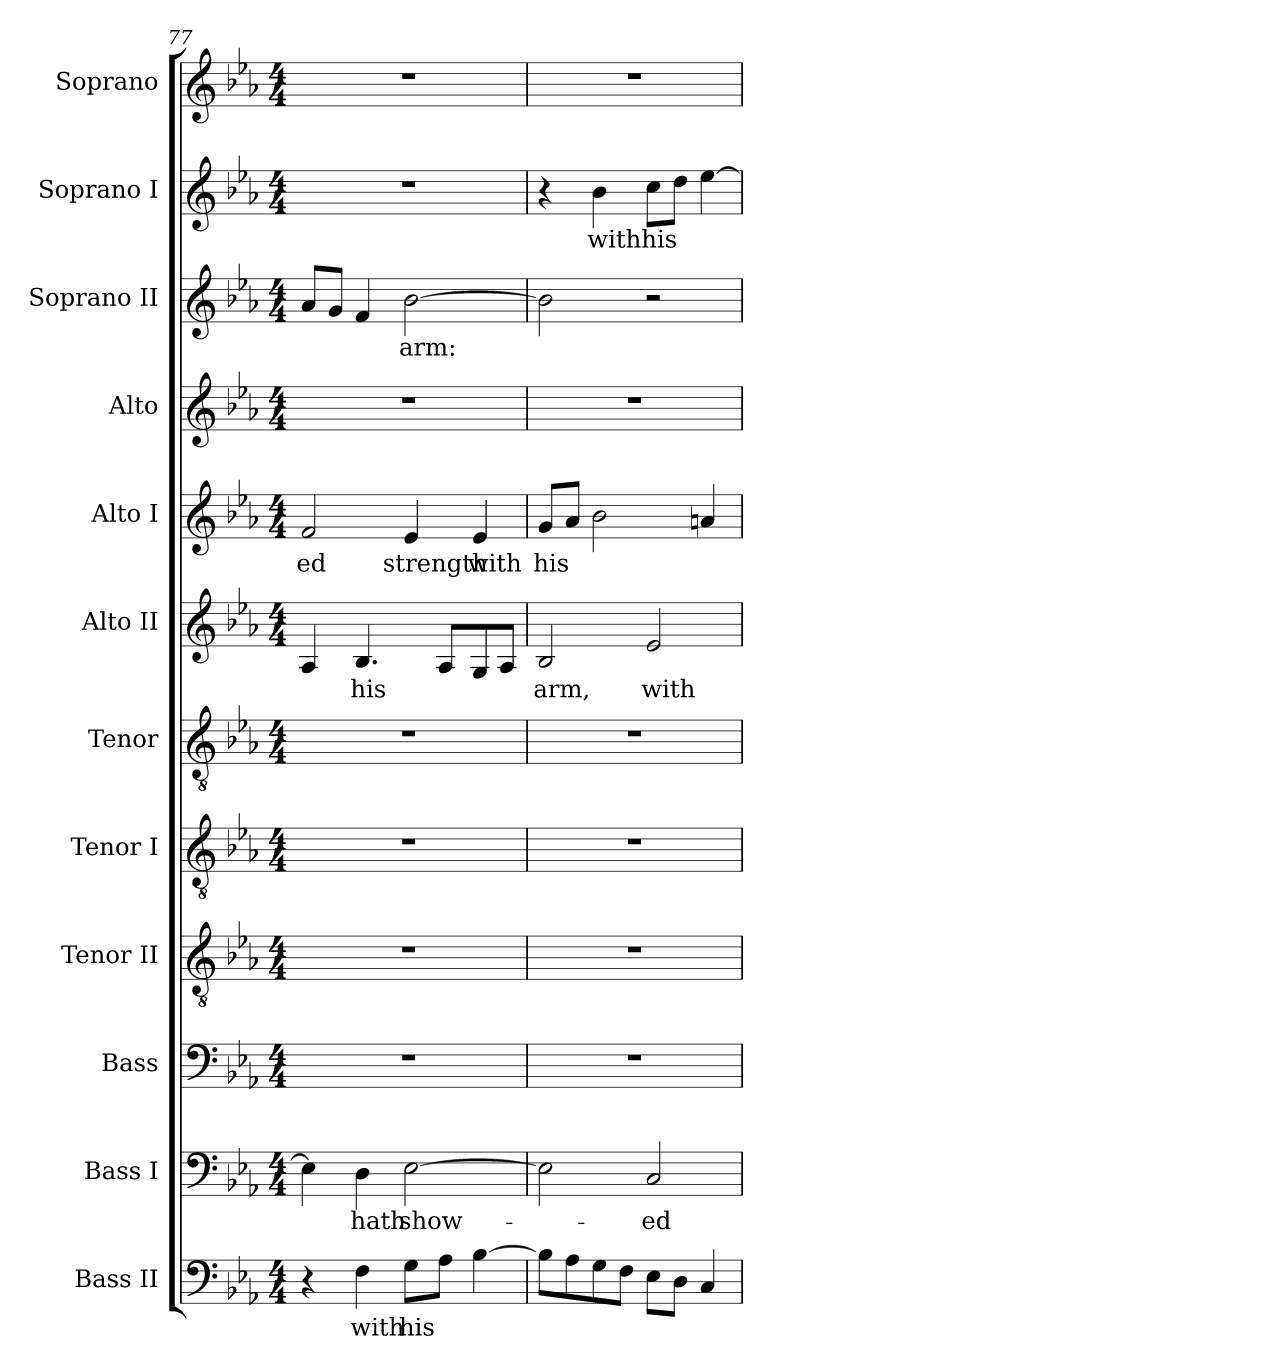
**kern	**text	**kern	**text	**kern	**kern	**kern	**kern	**kern	**text	**kern	**text	**kern	**kern	**text	**kern	**text	**kern
*part12	*part12	*part11	*part11	*part10	*part9	*part8	*part7	*part6	*part6	*part5	*part5	*part4	*part3	*part3	*part2	*part2	*part1
*staff12	*staff12	*staff11	*staff11	*staff10	*staff9	*staff8	*staff7	*staff6	*staff6	*staff5	*staff5	*staff4	*staff3	*staff3	*staff2	*staff2	*staff1
*I"Bass II	*	*I"Bass I	*	*I"Bass	*I"Tenor II	*I"Tenor I	*I"Tenor	*I"Alto II	*	*I"Alto I	*	*I"Alto	*I"Soprano II	*	*I"Soprano I	*	*I"Soprano
*I'BII	*	*I'BI	*	*I'B	*I'TII	*I'TI	*I'T	*I'AII	*	*I'AI	*	*I'A	*I'SII	*	*I'SI	*	*I'S
*clefF4	*	*clefF4	*	*clefF4	*clefGv2	*clefGv2	*clefGv2	*clefG2	*	*clefG2	*	*clefG2	*clefG2	*	*clefG2	*	*clefG2
*ITrd7c12	*	*	*	*ITrd7c12	*ITrd7c12	*ITrd7c12	*ITrd7c12	*	*	*	*	*	*	*	*	*	*
*k[b-e-a-]	*	*k[b-e-a-]	*	*k[b-e-a-]	*k[b-e-a-]	*k[b-e-a-]	*k[b-e-a-]	*k[b-e-a-]	*	*k[b-e-a-]	*	*k[b-e-a-]	*k[b-e-a-]	*	*k[b-e-a-]	*	*k[b-e-a-]
*E-:	*	*E-:	*	*E-:	*E-:	*E-:	*E-:	*E-:	*	*E-:	*	*E-:	*E-:	*	*E-:	*	*E-:
*M4/4	*	*M4/4	*	*M4/4	*M4/4	*M4/4	*M4/4	*M4/4	*	*M4/4	*	*M4/4	*M4/4	*	*M4/4	*	*M4/4
=77	=77	=77	=77	=77	=77	=77	=77	=77	=77	=77	=77	=77	=77	=77	=77	=77	=77
!	!	!	!	!	!	!	!	!	!	!	!LO:LY:b:color=#000000	!	!	!	!	!	!
4r	.	4E-i\]	.	1r	1r	1r	1r	4A-i/	.	2fi/	-ed	1r	8a-i/L	.	1r	.	1r
.	.	.	.	.	.	.	.	.	.	.	.	.	8gi/J	.	.	.	.
!	!LO:LY:b:color=#000000	!	!	!	!	!	!	!	!	!	!	!	!	!	!	!	!
!	!	!	!LO:LY:b:color=#000000	!	!	!	!	!	!	!	!	!	!	!	!	!	!
!	!	!	!	!	!	!	!	!	!LO:LY:b:color=#000000	!	!	!	!	!	!	!	!
4FFi\	with	4Di\	hath	.	.	.	.	4.B-i/	his	.	.	.	4fi/	.	.	.	.
!	!LO:LY:b:color=#000000	!	!	!	!	!	!	!	!	!	!	!	!	!	!	!	!
!	!	!	!LO:LY:b:color=#000000	!	!	!	!	!	!	!	!	!	!	!	!	!	!
!	!	!	!	!	!	!	!	!	!	!	!LO:LY:b:color=#000000	!	!	!	!	!	!
!	!	!	!	!	!	!	!	!	!	!	!	!	!	!LO:LY:b:color=#000000	!	!	!
8GGi\L	his	[>2E-i\	show-	.	.	.	.	.	.	4e-i/	strength	.	[>2b-i\	arm:	.	.	.
8AA-i\J	.	.	.	.	.	.	.	8A-i/L	.	.	.	.	.	.	.	.	.
!	!	!	!	!	!	!	!	!	!	!	!LO:LY:b:color=#000000	!	!	!	!	!	!
[>4BB-i\	.	.	.	.	.	.	.	8Gi/	.	4e-i/	with	.	.	.	.	.	.
.	.	.	.	.	.	.	.	8A-i/J	.	.	.	.	.	.	.	.	.
!!LO:PB:g=z
=78	=78	=78	=78	=78	=78	=78	=78	=78	=78	=78	=78	=78	=78	=78	=78	=78	=78
!	!	!	!	!	!	!	!	!	!LO:LY:b:color=#000000	!	!	!	!	!	!	!	!
!	!	!	!	!	!	!	!	!	!	!	!LO:LY:b:color=#000000	!	!	!	!	!	!
8BB-i\L]	.	2E-i\]	.	1r	1r	1r	1r	2B-i/	arm,	8gi/L	his	1r	2b-i\]	.	4r	.	1r
8AA-i\	.	.	.	.	.	.	.	.	.	8a-i/J	.	.	.	.	.	.	.
!	!	!	!	!	!	!	!	!	!	!	!	!	!	!	!	!LO:LY:b:color=#000000	!
8GGi\	.	.	.	.	.	.	.	.	.	2b-i\	.	.	.	.	4b-i\	with	.
8FFi\J	.	.	.	.	.	.	.	.	.	.	.	.	.	.	.	.	.
!	!	!	!LO:LY:b:color=#000000	!	!	!	!	!	!	!	!	!	!	!	!	!	!
!	!	!	!	!	!	!	!	!	!LO:LY:b:color=#000000	!	!	!	!	!	!	!	!
!	!	!	!	!	!	!	!	!	!	!	!	!	!	!	!	!LO:LY:b:color=#000000	!
8EE-i\L	.	2Ci/	-ed	.	.	.	.	2e-i/	with	.	.	.	2r	.	8cci\L	his	.
8DDi\J	.	.	.	.	.	.	.	.	.	.	.	.	.	.	8ddi\J	.	.
4CCi/	.	.	.	.	.	.	.	.	.	4ani/	.	.	.	.	[>4ee-i\	.	.
=	=	=	=	=	=	=	=	=	=	=	=	=	=	=	=	=	=
*-	*-	*-	*-	*-	*-	*-	*-	*-	*-	*-	*-	*-	*-	*-	*-	*-	*-
